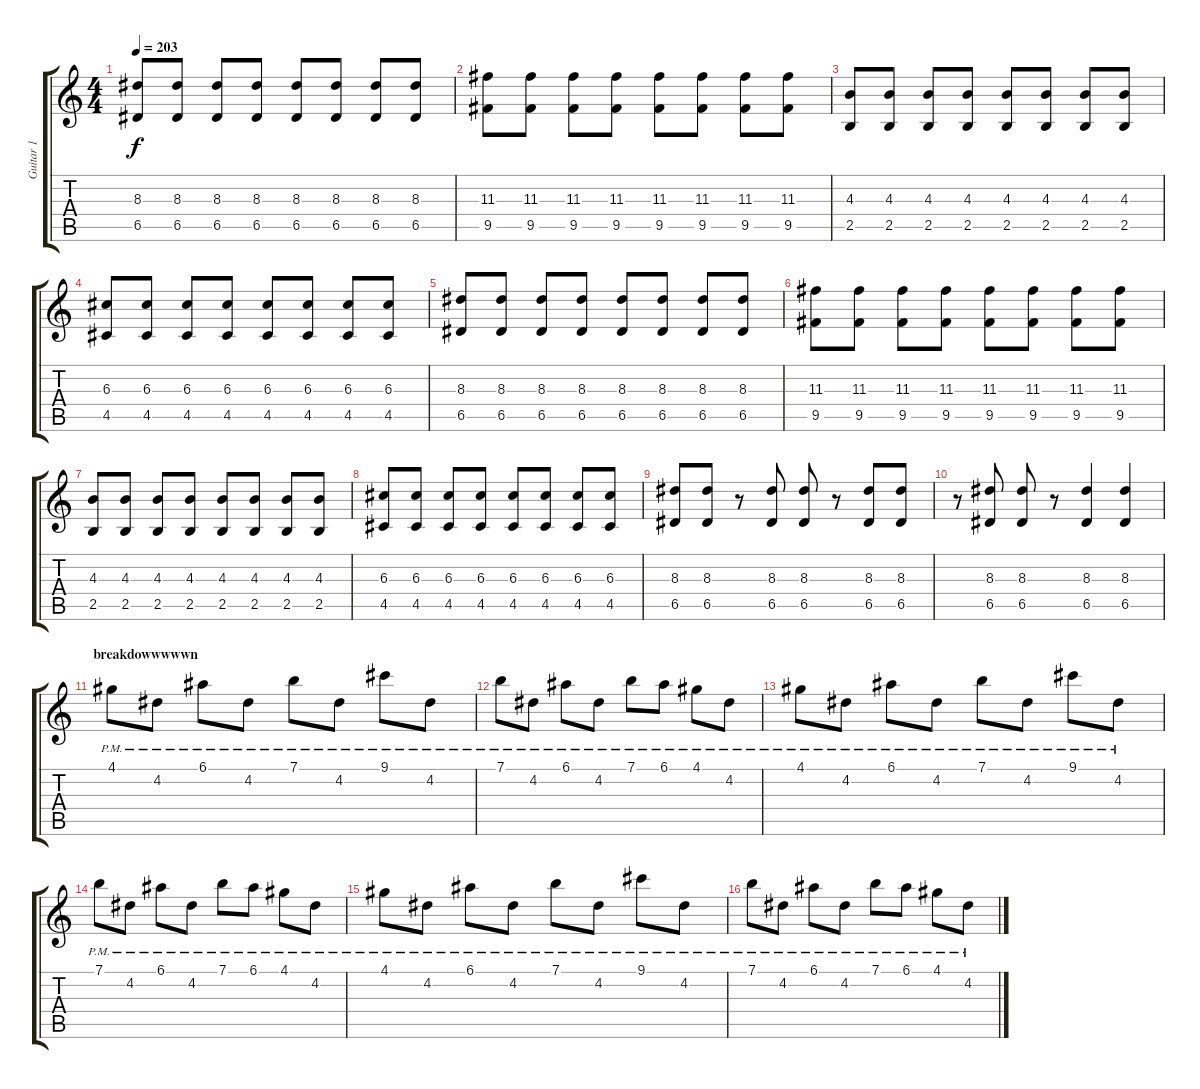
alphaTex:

\track ("Guitar 1" "Guitar 1") {instrument overdrivenguitar}
\staff {score tabs}
\tuning (E4 B3 G3 D3 A2 E2) {hide}
\ts (4 4)
\tempo 203
\clef g2
\ks c
(8.3 6.5).8{dy f} (8.3 6.5).8 (8.3 6.5).8 (8.3 6.5).8 (8.3 6.5).8 (8.3 6.5).8 (8.3 6.5).8 (8.3 6.5).8 |
(11.3 9.5).8 (11.3 9.5).8 (11.3 9.5).8 (11.3 9.5).8 (11.3 9.5).8 (11.3 9.5).8 (11.3 9.5).8 (11.3 9.5).8 |
(4.3 2.5).8 (4.3 2.5).8 (4.3 2.5).8 (4.3 2.5).8 (4.3 2.5).8 (4.3 2.5).8 (4.3 2.5).8 (4.3 2.5).8 |
(6.3 4.5).8 (6.3 4.5).8 (6.3 4.5).8 (6.3 4.5).8 (6.3 4.5).8 (6.3 4.5).8 (6.3 4.5).8 (6.3 4.5).8 |
(8.3 6.5).8 (8.3 6.5).8 (8.3 6.5).8 (8.3 6.5).8 (8.3 6.5).8 (8.3 6.5).8 (8.3 6.5).8 (8.3 6.5).8 |
(11.3 9.5).8 (11.3 9.5).8 (11.3 9.5).8 (11.3 9.5).8 (11.3 9.5).8 (11.3 9.5).8 (11.3 9.5).8 (11.3 9.5).8 |
(4.3 2.5).8 (4.3 2.5).8 (4.3 2.5).8 (4.3 2.5).8 (4.3 2.5).8 (4.3 2.5).8 (4.3 2.5).8 (4.3 2.5).8 |
(6.3 4.5).8 (6.3 4.5).8 (6.3 4.5).8 (6.3 4.5).8 (6.3 4.5).8 (6.3 4.5).8 (6.3 4.5).8 (6.3 4.5).8 |
(8.3 6.5).8 (8.3 6.5).8 r.8 (8.3 6.5).8 (8.3 6.5).8 r.8 (8.3 6.5).8 (8.3 6.5).8 |
r.8 (8.3 6.5).8 (8.3 6.5).8 r.8 (8.3 6.5).4 (8.3 6.5).4 |
\section ("" "breakdowwwwwn")
4.1{pm}.8 4.2{pm}.8 6.1{pm}.8 4.2{pm}.8 7.1{pm}.8 4.2{pm}.8 9.1{pm}.8 4.2{pm}.8 |
7.1{pm}.8 4.2{pm}.8 6.1{pm}.8 4.2{pm}.8 7.1{pm}.8 6.1{pm}.8 4.1{pm}.8 4.2{pm}.8 |
4.1{pm}.8 4.2{pm}.8 6.1{pm}.8 4.2{pm}.8 7.1{pm}.8 4.2{pm}.8 9.1{pm}.8 4.2{pm}.8 |
7.1{pm}.8 4.2{pm}.8 6.1{pm}.8 4.2{pm}.8 7.1{pm}.8 6.1{pm}.8 4.1{pm}.8 4.2{pm}.8 |
4.1{pm}.8 4.2{pm}.8 6.1{pm}.8 4.2{pm}.8 7.1{pm}.8 4.2{pm}.8 9.1{pm}.8 4.2{pm}.8 |
7.1{pm}.8 4.2{pm}.8 6.1{pm}.8 4.2{pm}.8 7.1{pm}.8 6.1{pm}.8 4.1{pm}.8 4.2{pm}.8
